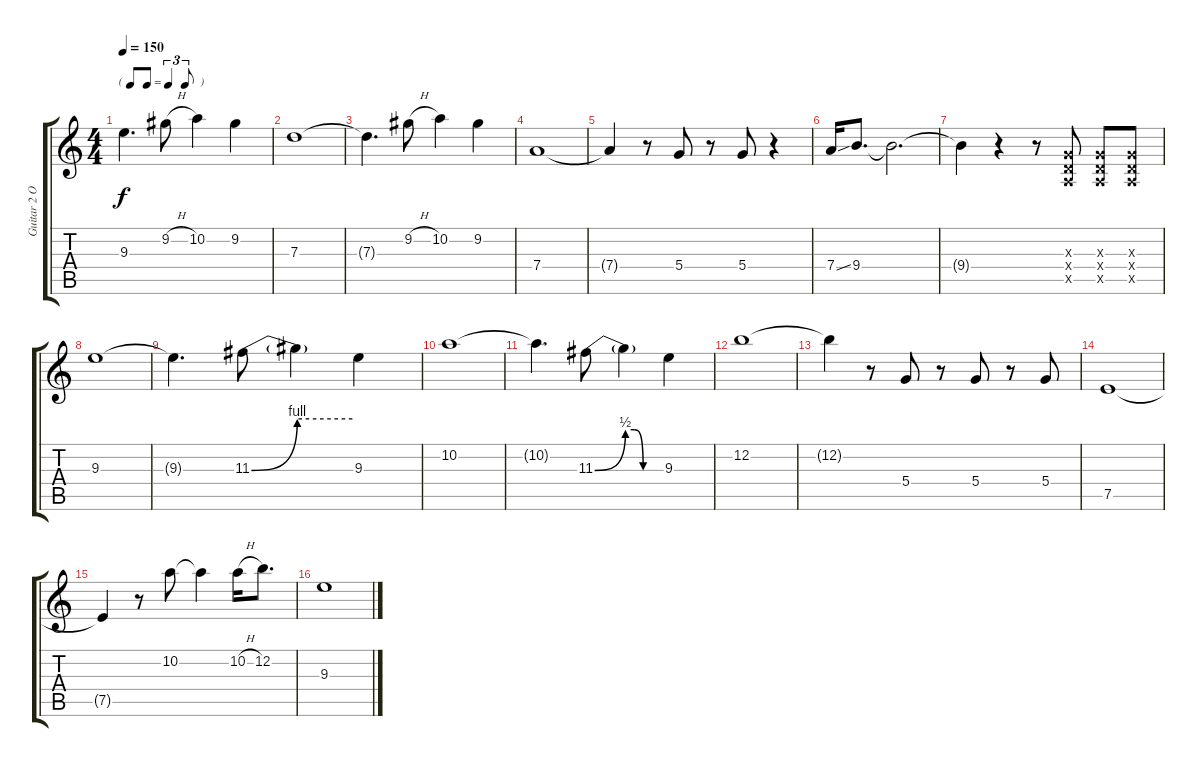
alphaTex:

\track ("Guitar 2 Overdrive" "Guitar 2 O") {instrument overdrivenguitar}
\staff {score tabs}
\tuning (E4 B3 G3 D3 A2 E2) {hide}
\ts (4 4)
\tf triplet8th
\tempo 150
\clef g2
\ks c
9.3{t}.4{d dy f} 9.2{h}.8 10.2.4 9.2.4 |
7.3.1 |
7.3{t}.4{d} 9.2{h}.8 10.2.4 9.2.4 |
7.4.1 |
7.4{t}.4 r.8 5.4.8 r.8 5.4.8 r.4 |
7.4{ss}.16 9.4.8{d} 9.4{t}.2{d} |
9.4{t}.4 r.4 r.8 (0.3{x} 0.4{x} 0.5{x}).8 (0.3{x} 0.4{x} 0.5{x}).8 (0.3{x} 0.4{x} 0.5{x}).8 |
9.3.1 |
9.3{t}.4{d} 11.3{be (bend 0 0 60 4)}.8 11.3{be (hold 0 4 60 4) t}.4 9.3.4 |
10.2.1 |
10.2{t}.4{d} 11.3{be (bend 0 0 60 2)}.8 11.3{be (custom 0 2 15 2 30 0 60 0) t}.4 9.3.4 |
12.2.1 |
12.2{t}.4 r.8 5.4.8 r.8 5.4.8 r.8 5.4.8 |
7.5.1 |
7.5{t}.4 r.8 10.2.8 10.2{t}.4 10.2{h}.16 12.2.8{d} |
9.3.1
